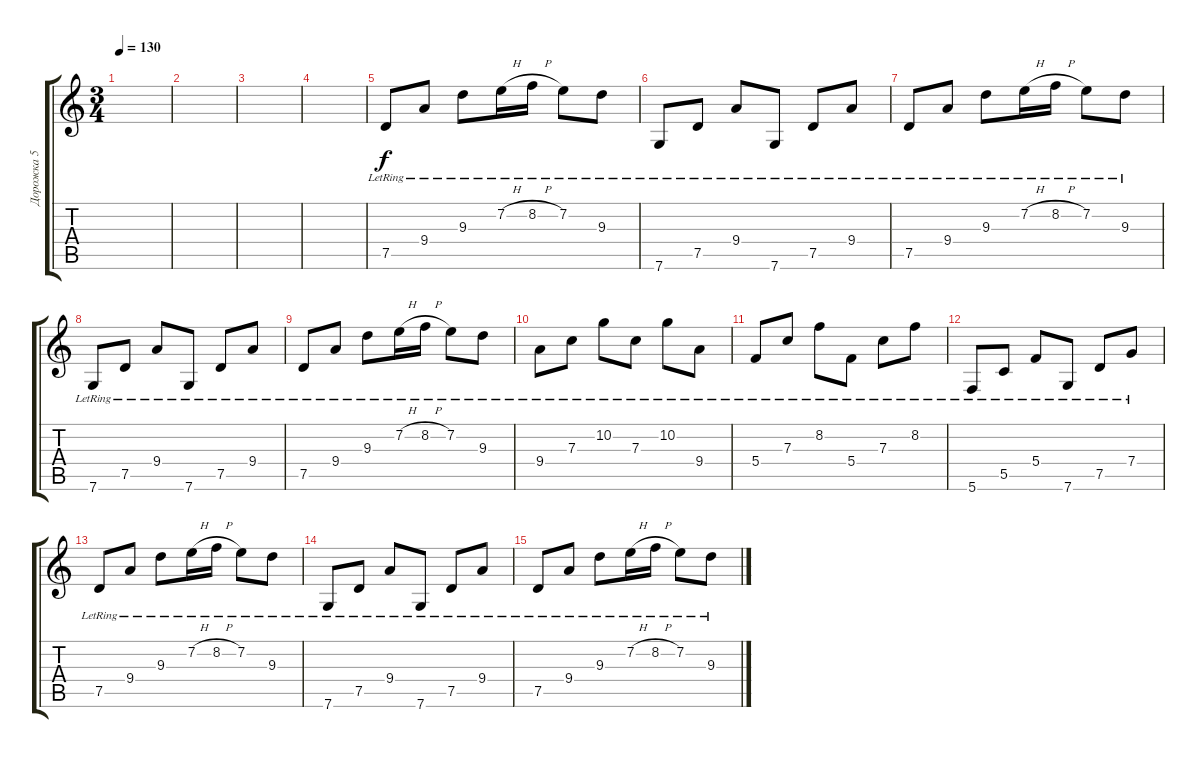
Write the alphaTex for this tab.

\track ("Дорожка 5" "Дорожка 5") {instrument acousticguitarsteel}
\staff {score tabs}
\tuning (D4 A3 F3 C3 G2 C2) {hide}
\ts (3 4)
\tempo 130
\clef g2
\ks c
|
|
|
|
7.5{lr}.8 9.4{lr}.8 9.3{lr}.8 7.2{h lr}.16 8.2{h lr}.16 7.2{lr}.8 9.3{lr}.8 |
7.6{lr}.8 7.5{lr}.8 9.4{lr}.8 7.6{lr}.8 7.5{lr}.8 9.4{lr}.8 |
7.5{lr}.8 9.4{lr}.8 9.3{lr}.8 7.2{h lr}.16 8.2{h lr}.16 7.2{lr}.8 9.3{lr}.8 |
7.6{lr}.8 7.5{lr}.8 9.4{lr}.8 7.6{lr}.8 7.5{lr}.8 9.4{lr}.8 |
7.5{lr}.8 9.4{lr}.8 9.3{lr}.8 7.2{h lr}.16 8.2{h lr}.16 7.2{lr}.8 9.3{lr}.8 |
9.4{lr}.8 7.3{lr}.8 10.2{lr}.8 7.3{lr}.8 10.2{lr}.8 9.4{lr}.8 |
5.4{lr}.8 7.3{lr}.8 8.2{lr}.8 5.4{lr}.8 7.3{lr}.8 8.2{lr}.8 |
5.6{lr}.8 5.5{lr}.8 5.4{lr}.8 7.6{lr}.8 7.5{lr}.8 7.4{lr}.8 |
7.5{lr}.8 9.4{lr}.8 9.3{lr}.8 7.2{h lr}.16 8.2{h lr}.16 7.2{lr}.8 9.3{lr}.8 |
7.6{lr}.8 7.5{lr}.8 9.4{lr}.8 7.6{lr}.8 7.5{lr}.8 9.4{lr}.8 |
7.5{lr}.8 9.4{lr}.8 9.3{lr}.8 7.2{h lr}.16 8.2{h lr}.16 7.2{lr}.8 9.3{lr}.8
